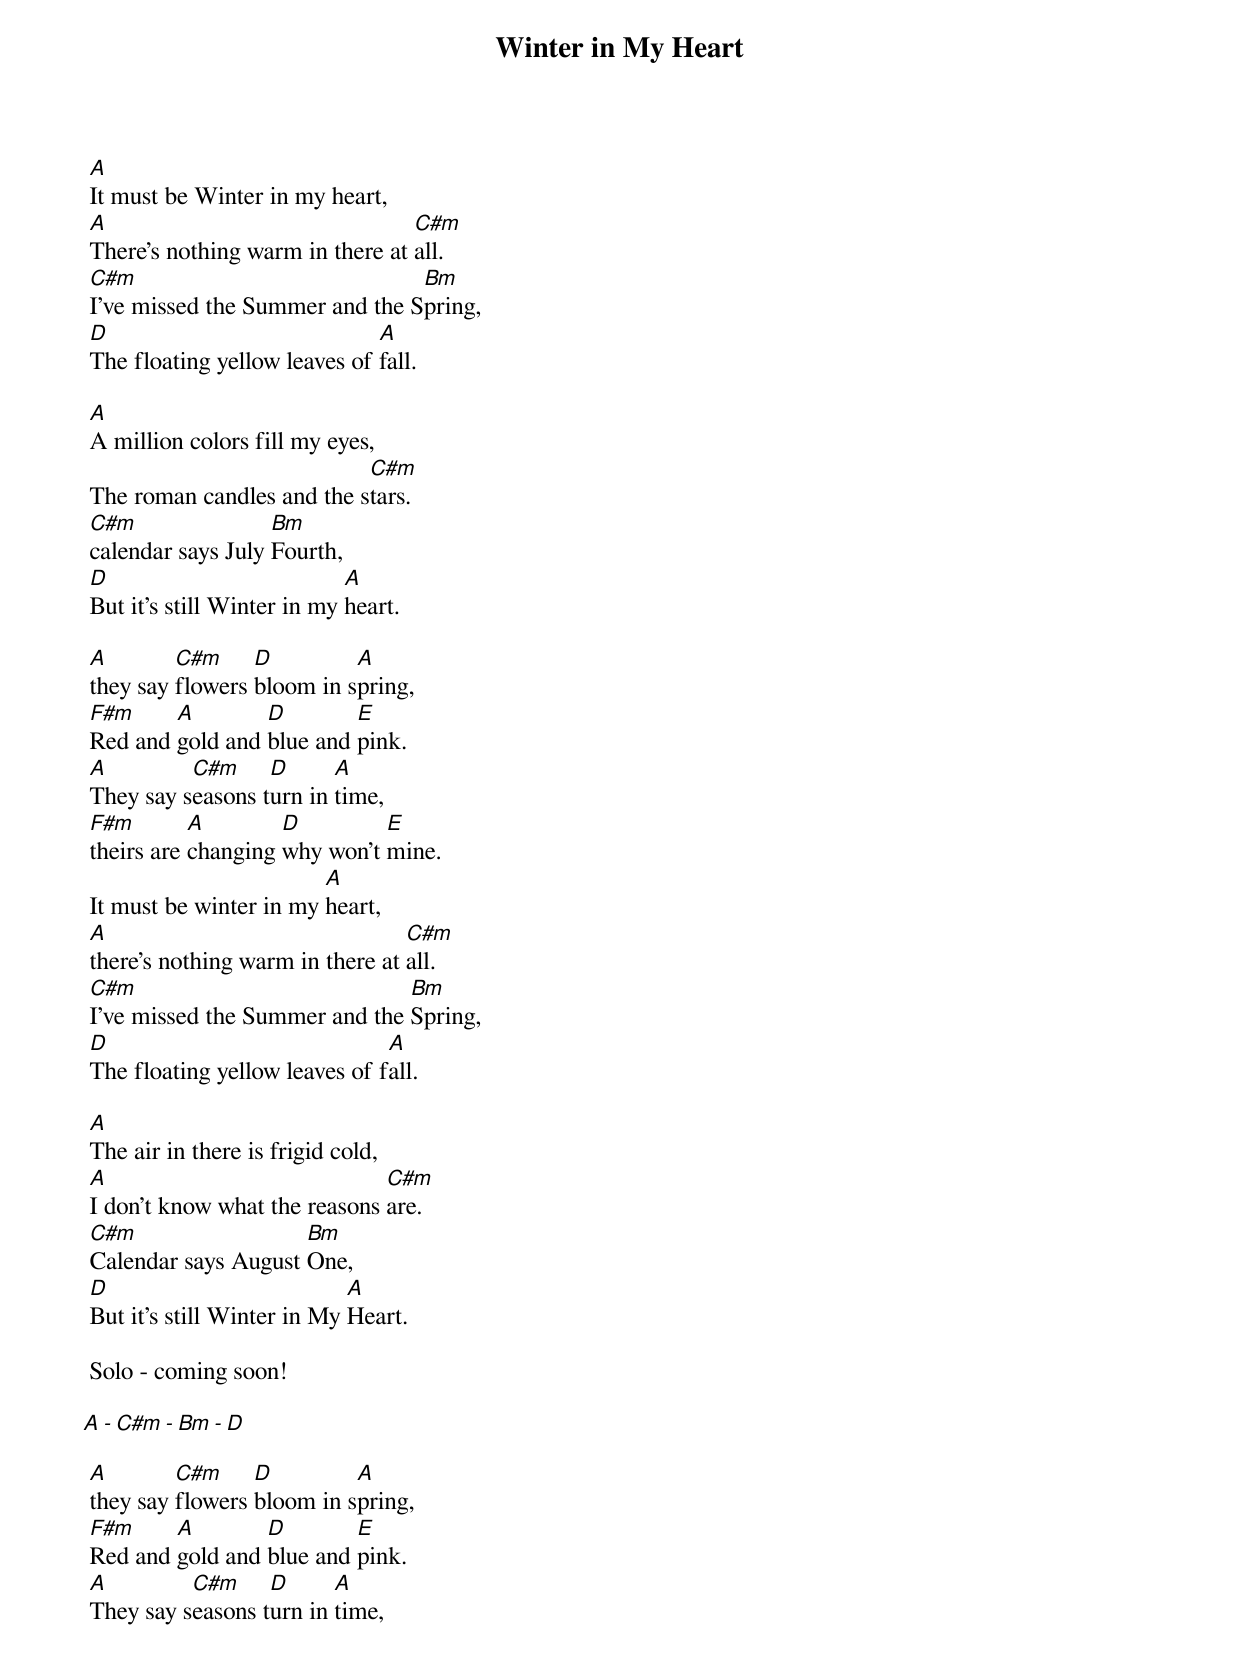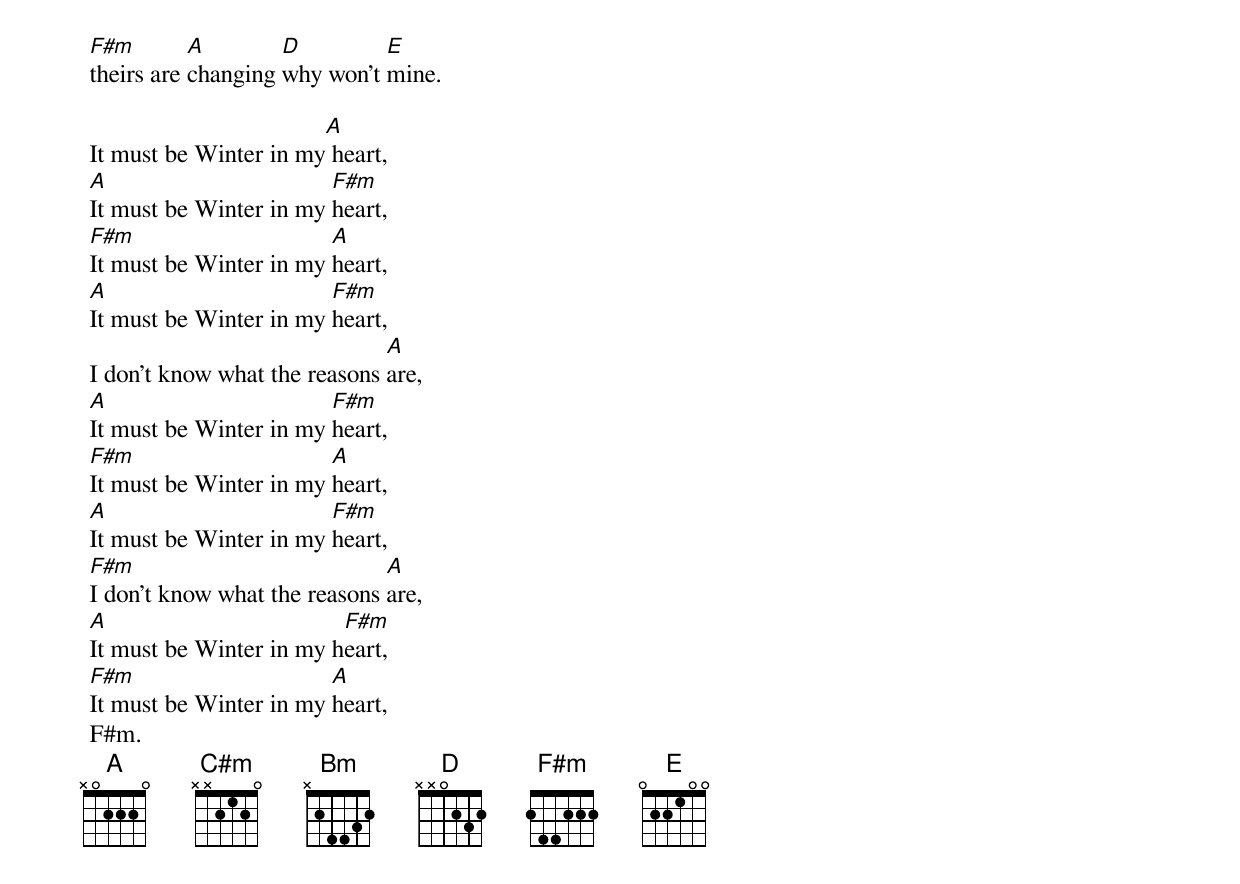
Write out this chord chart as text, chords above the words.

Winter in My Heart

 A
 It must be Winter in my heart,
 A                                C#m
 There's nothing warm in there at all.
 C#m                             Bm
 I've missed the Summer and the Spring,
 D                             A
 The floating yellow leaves of fall.

 A
 A million colors fill my eyes,
                            C#m
 The roman candles and the stars.
 C#m                Bm
 calendar says July Fourth,
 D                           A
 But it's still Winter in my heart.

 A        C#m     D         A
 they say flowers bloom in spring,
 F#m     A        D        E
 Red and gold and blue and pink.
 A         C#m     D      A
 They say seasons turn in time,
 F#m        A        D         E
 theirs are changing why won't mine.
                         A
 It must be winter in my heart,
 A                                C#m
 there's nothing warm in there at all.
 C#m                            Bm
 I've missed the Summer and the Spring,
 D                              A
 The floating yellow leaves of fall.

 A
 The air in there is frigid cold,
 A                             C#m
 I don't know what the reasons are.
 C#m                  Bm
 Calendar says August One,
 D                           A
 But it's still Winter in My Heart.

 Solo - coming soon!

 A - C#m - Bm - D

 A        C#m     D         A
 they say flowers bloom in spring,
 F#m     A        D        E
 Red and gold and blue and pink.
 A         C#m     D      A
 They say seasons turn in time,
 F#m        A        D         E
 theirs are changing why won't mine.

                        A
 It must be Winter in my heart,
 A                       F#m
 It must be Winter in my heart,
 F#m                     A
 It must be Winter in my heart,
 A                       F#m
 It must be Winter in my heart,
                               A
 I don't know what the reasons are,
 A                       F#m
 It must be Winter in my heart,
 F#m                     A
 It must be Winter in my heart,
 A                       F#m
 It must be Winter in my heart,
 F#m                           A
 I don't know what the reasons are,
 A                        F#m
 It must be Winter in my heart,
 F#m                     A
 It must be Winter in my heart,
 F#m.
